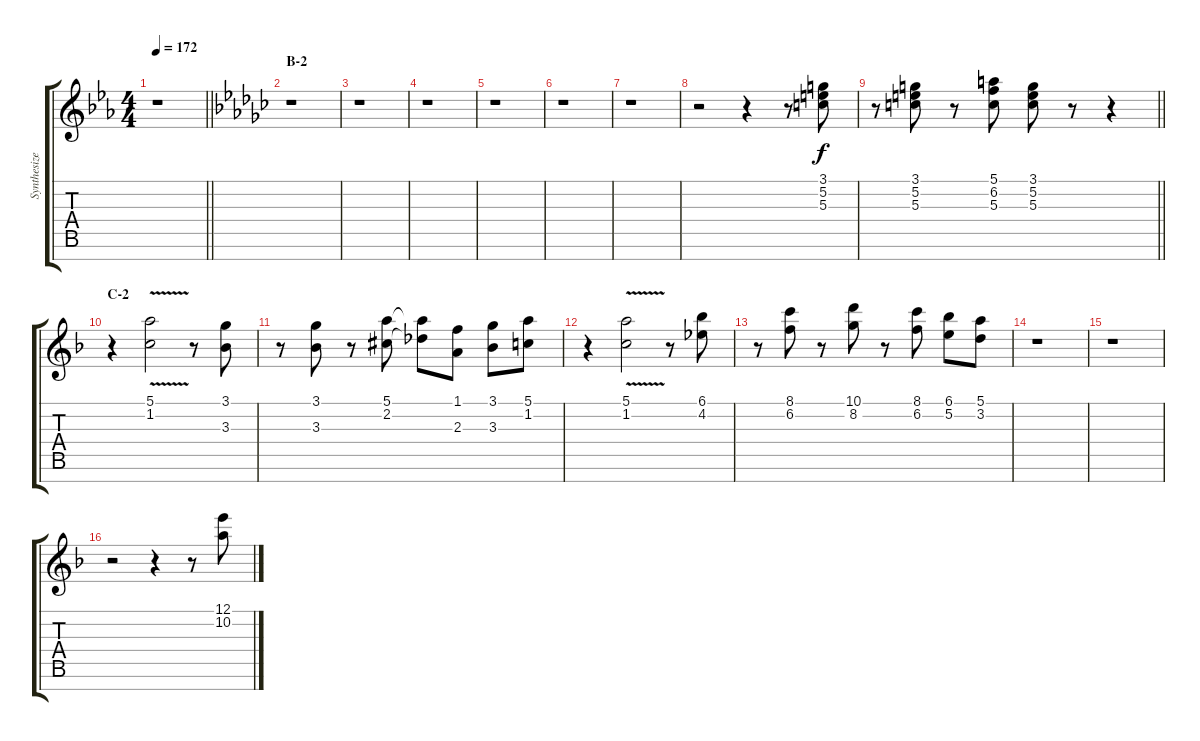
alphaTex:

\track ("Synthesizer I" "Synthesize") {instrument lead2sawtooth}
\staff {score tabs}
\tuning (E5 B4 G4 D4 A3 E3 B2) {hide}
\ts (4 4)
\tempo 172
\clef g2
\barLineRight lightlight
\ks eb
r.1{dy f} |
\section ("" "B-2")
\ks gb
r.1 |
r.1 |
r.1 |
r.1 |
r.1 |
r.1 |
r.2 r.4 r.8 (3.1 5.2 5.3).8 |
\barLineRight lightlight
r.8 (3.1 5.2 5.3).8 r.8 (5.1 6.2 5.3).8 (3.1 5.2 5.3).8 r.8 r.4 |
\section ("" "C-2")
\ks f
r.4 (5.1 1.2{v}).2 r.8 (3.1 3.3).8 |
r.8 (3.1 3.3).8 r.8 (5.1 2.2{acc #}).8 (5.1{t} 2.2{t}).8 (1.1 2.3).8 (3.1 3.3).8 (5.1 1.2).8 |
r.4 (5.1 1.2{v}).2 r.8 (6.1 4.2).8 |
r.8 (8.1 6.2).8 r.8 (10.1 8.2).8 r.8 (8.1 6.2).8 (6.1 5.2).8 (5.1 3.2).8 |
r.1 |
r.1 |
r.2 r.4 r.8 (12.1 10.2).8
